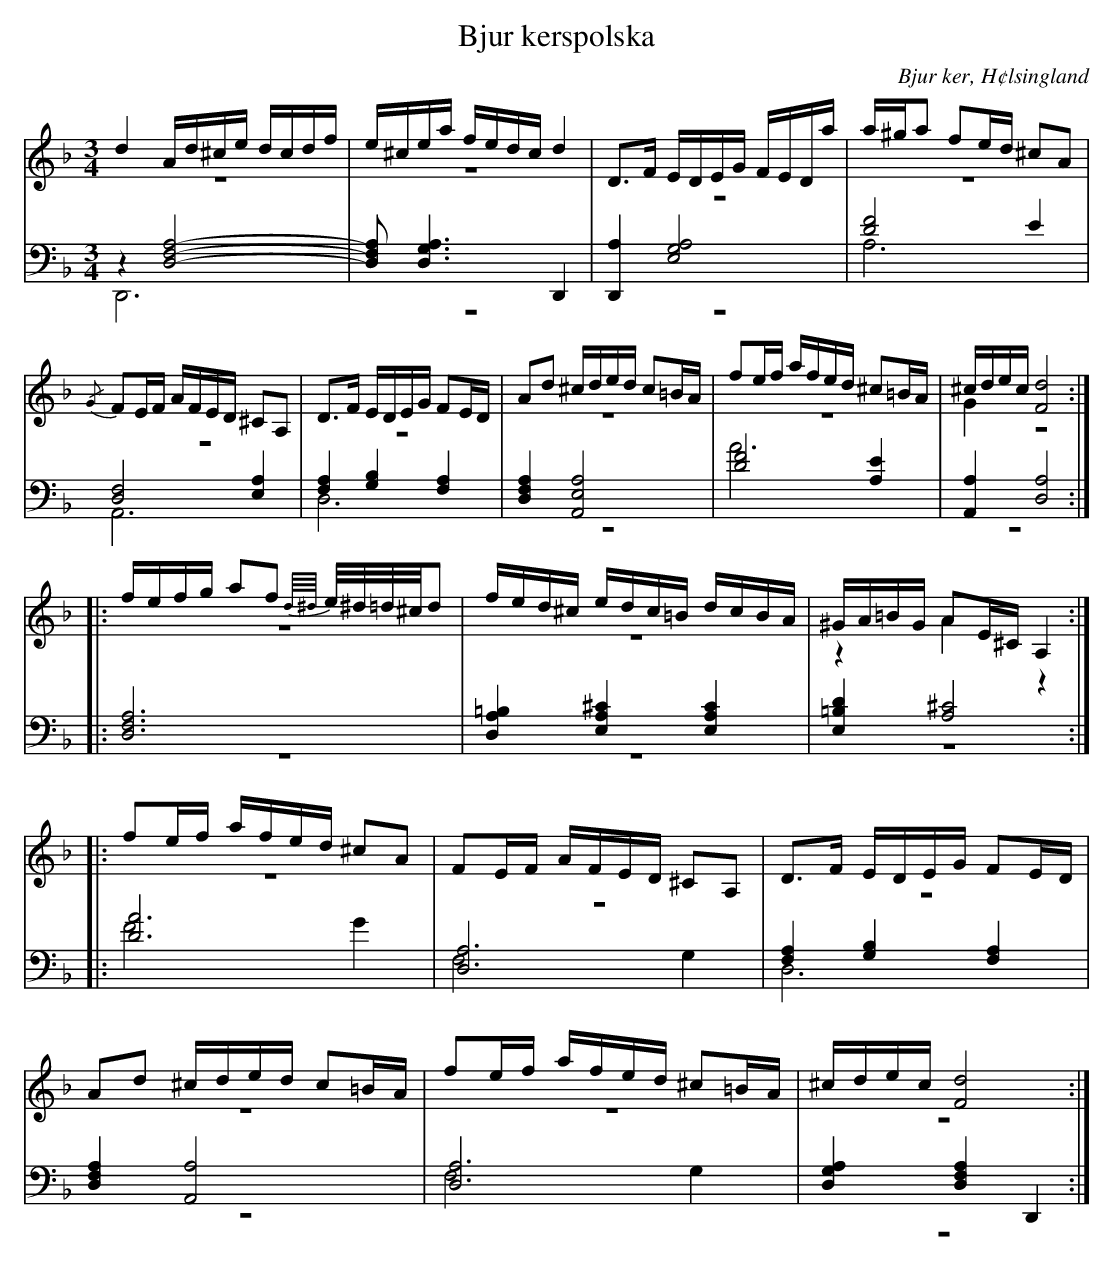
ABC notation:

X:1
T: Bjur kerspolska
O: Bjur ker, H¢lsingland
M: 3/4
L: 1/16
K: Dm
V:1
V:2 merge
V:3
V:4 merge
V:1
d4 Ad^ce dcdf |e^cea fedc d4|D2>F2 EDEG FEDa|a^ga2 f2ed ^c2A2|
{/G}F2EF AFED ^C2A,2|D2>F2 EDEG F2ED|A2d2 ^cded c2=BA|f2ef afed ^c2=BA|^cdec [F8d8]:|
|:fefg a2f2 {d//^d//}e/^d/=d/^c/d2 |fed^c edc=B dcBA|^GA=BG A2E^C A,4:|
|:f2ef afed ^c2A2|F2EF AFED ^C2A,2|D2>F2 EDEG F2ED|
A2d2 ^cded c2=BA|f2ef afed ^c2=BA|^cdec [F8d8]:|
V:2
z12|z12|z12|z12|
z12|z12|z12|z12|G4 z8:|
|:z12|z12|z4 A4 z4:|
|:z12|z12|z12|
z12|z12|z12:|
V:3 clef=bass
z4 [D,8F,8 A,8]-|[D,2F,2 A,2] [D,6G,6A,6] D,,4|[D,,4A,4] [E,8G,8A,8]|[D8F8] E4|
[D,8F,8] [E,4A,4]|[F,4A,4] [G,4B,4] [F,4A,4]|[D,4F,4A,4] [A,,8E,8A,8]|[D8F8] [A,4E4]|[A,,4A,4] [D,8A,8]:|
|:[D,12F,12A,12]|[D,4A,4=B,4] [E,4A,4^C4] [E,4A,4C4]|[E,4=B,4D4] [A,8^C8]:|
|:[D12A12]|[D,12A,12]|[F,4A,4] [G,4B,4] [F,4A,4]|
[D,4F,4A,4] [A,,8A,8]|[D,12A,12]|[D,4G,4A,4] [D,4F,4A,4] D,,4:|
V:4 clef=bass
D,,12|z12|z12|A,12|
A,,12|D,12|z12|A12|z12:|
|:z12|z12|z12:|
|:F8 G4|F,8 G,4|D,12|
z12|F,8 G,4|z12:|
